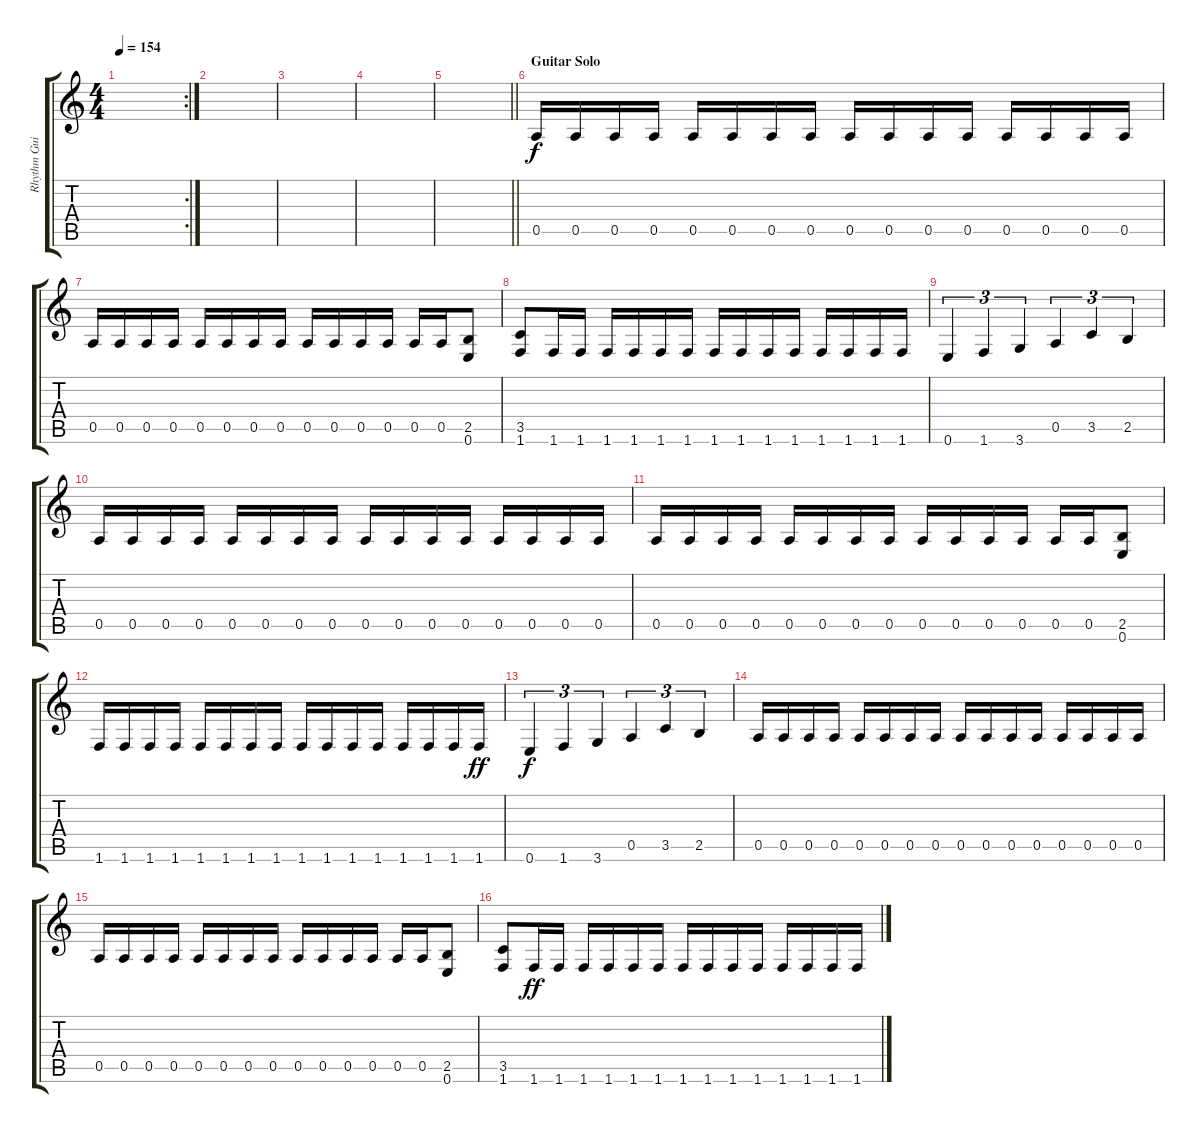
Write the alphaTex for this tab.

\track ("Rhythm Guitar" "Rhythm Gui") {instrument overdrivenguitar}
\staff {score tabs}
\tuning (E4 B3 G3 D3 A2 E2) {hide}
\rc 2
\ts (4 4)
\tempo 154
\clef g2
\ks c
|
|
|
|
\barLineRight lightlight
|
\section ("" "Guitar Solo")
0.5.16 0.5.16 0.5.16 0.5.16 0.5.16 0.5.16 0.5.16 0.5.16 0.5.16 0.5.16 0.5.16 0.5.16 0.5.16 0.5.16 0.5.16 0.5.16 |
0.5.16 0.5.16 0.5.16 0.5.16 0.5.16 0.5.16 0.5.16 0.5.16 0.5.16 0.5.16 0.5.16 0.5.16 0.5.16 0.5.16 (2.5 0.6).8 |
(3.5 1.6).8 1.6.16 1.6.16 1.6.16 1.6.16 1.6.16 1.6.16 1.6.16 1.6.16 1.6.16 1.6.16 1.6.16 1.6.16 1.6.16 1.6.16 |
0.6.4{tu (3 2)} 1.6.4{tu (3 2)} 3.6.4{tu (3 2)} 0.5.4{tu (3 2)} 3.5.4{tu (3 2)} 2.5.4{tu (3 2)} |
0.5.16 0.5.16 0.5.16 0.5.16 0.5.16 0.5.16 0.5.16 0.5.16 0.5.16 0.5.16 0.5.16 0.5.16 0.5.16 0.5.16 0.5.16 0.5.16 |
0.5.16 0.5.16 0.5.16 0.5.16 0.5.16 0.5.16 0.5.16 0.5.16 0.5.16 0.5.16 0.5.16 0.5.16 0.5.16 0.5.16 (2.5 0.6).8 |
1.6.16 1.6.16 1.6.16 1.6.16 1.6.16 1.6.16 1.6.16 1.6.16 1.6.16 1.6.16 1.6.16 1.6.16 1.6.16 1.6.16 1.6.16 1.6.16{dy ff} |
0.6.4{tu (3 2) dy f} 1.6.4{tu (3 2)} 3.6.4{tu (3 2)} 0.5.4{tu (3 2)} 3.5.4{tu (3 2)} 2.5.4{tu (3 2)} |
0.5.16 0.5.16 0.5.16 0.5.16 0.5.16 0.5.16 0.5.16 0.5.16 0.5.16 0.5.16 0.5.16 0.5.16 0.5.16 0.5.16 0.5.16 0.5.16 |
0.5.16 0.5.16 0.5.16 0.5.16 0.5.16 0.5.16 0.5.16 0.5.16 0.5.16 0.5.16 0.5.16 0.5.16 0.5.16 0.5.16 (2.5 0.6).8 |
(3.5 1.6).8 1.6.16{dy ff} 1.6.16 1.6.16 1.6.16 1.6.16 1.6.16 1.6.16 1.6.16 1.6.16 1.6.16 1.6.16 1.6.16 1.6.16 1.6.16
